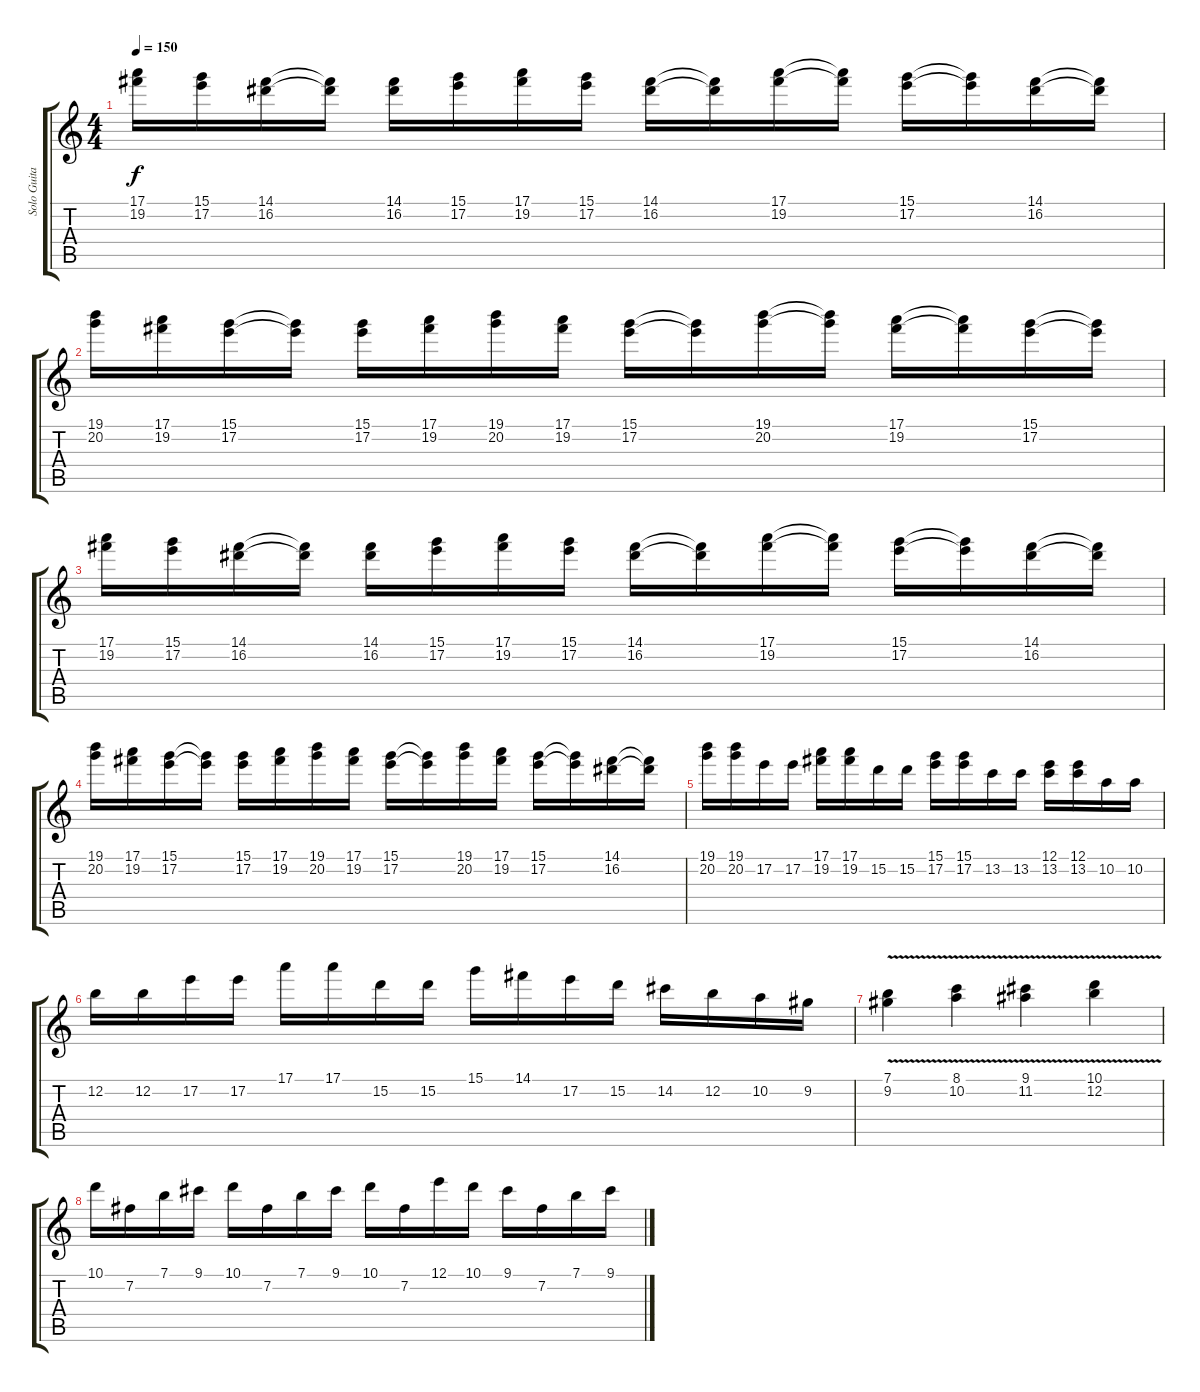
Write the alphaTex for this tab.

\track ("Solo Guitar" "Solo Guita") {instrument distortionguitar}
\staff {score tabs}
\tuning (E4 B3 G3 D3 A2 E2) {hide}
\ts (4 4)
\tempo 150
\clef g2
\ks c
(17.1 19.2).16{dy f} (15.1 17.2).16 (14.1 16.2).16 (14.1{t} 16.2{t}).16 (14.1 16.2).16 (15.1 17.2).16 (17.1 19.2).16 (15.1 17.2).16 (14.1 16.2).16 (14.1{t} 16.2{t}).16 (17.1 19.2).16 (17.1{t} 19.2{t}).16 (15.1 17.2).16 (15.1{t} 17.2{t}).16 (14.1 16.2).16 (14.1{t} 16.2{t}).16 |
(19.1 20.2).16 (17.1 19.2).16 (15.1 17.2).16 (15.1{t} 17.2{t}).16 (15.1 17.2).16 (17.1 19.2).16 (19.1 20.2).16 (17.1 19.2).16 (15.1 17.2).16 (15.1{t} 17.2{t}).16 (19.1 20.2).16 (19.1{t} 20.2{t}).16 (17.1 19.2).16 (17.1{t} 19.2{t}).16 (15.1 17.2).16 (15.1{t} 17.2{t}).16 |
(17.1 19.2).16 (15.1 17.2).16 (14.1 16.2).16 (14.1{t} 16.2{t}).16 (14.1 16.2).16 (15.1 17.2).16 (17.1 19.2).16 (15.1 17.2).16 (14.1 16.2).16 (14.1{t} 16.2{t}).16 (17.1 19.2).16 (17.1{t} 19.2{t}).16 (15.1 17.2).16 (15.1{t} 17.2{t}).16 (14.1 16.2).16 (14.1{t} 16.2{t}).16 |
(19.1 20.2).16 (17.1 19.2).16 (15.1 17.2).16 (15.1{t} 17.2{t}).16 (15.1 17.2).16 (17.1 19.2).16 (19.1 20.2).16 (17.1 19.2).16 (15.1 17.2).16 (15.1{t} 17.2{t}).16 (19.1 20.2).16 (17.1 19.2).16 (15.1 17.2).16 (15.1{t} 17.2{t}).16 (14.1 16.2).16 (14.1{t} 16.2{t}).16 |
(19.1 20.2).16 (19.1 20.2).16 17.2.16 17.2.16 (17.1 19.2).16 (17.1 19.2).16 15.2.16 15.2.16 (15.1 17.2).16 (15.1 17.2).16 13.2.16 13.2.16 (12.1 13.2).16 (12.1 13.2).16 10.2.16 10.2.16 |
12.2.16 12.2.16 17.2.16 17.2.16 17.1.16 17.1.16 15.2.16 15.2.16 15.1.16 14.1.16 17.2.16 15.2.16 14.2.16 12.2.16 10.2.16 9.2.16 |
(7.1 9.2{v}).4 (8.1 10.2{v}).4 (9.1{v} 11.2).4 (10.1{v} 12.2).4 |
10.1.16 7.2.16 7.1.16 9.1.16 10.1.16 7.2.16 7.1.16 9.1.16 10.1.16 7.2.16 12.1.16 10.1.16 9.1.16 7.2.16 7.1.16 9.1.16
